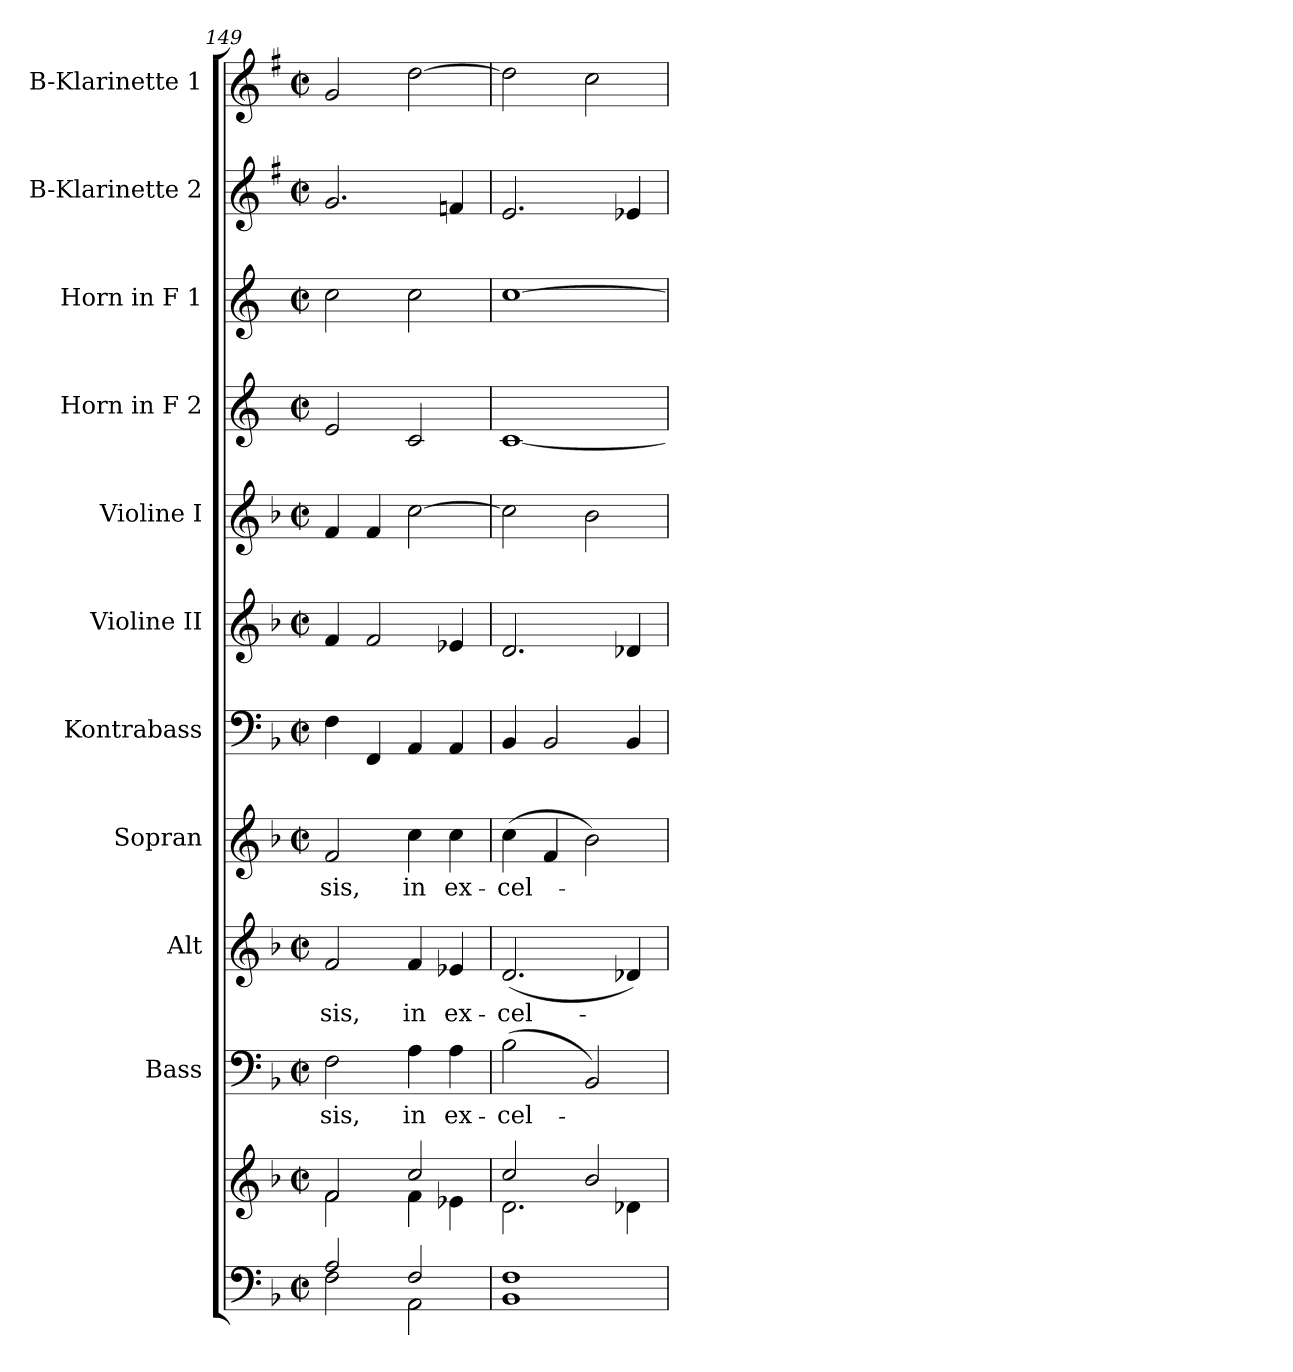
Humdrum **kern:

**kern	**kern	**kern	**text	**kern	**text	**kern	**text	**kern	**kern	**kern	**kern	**kern	**kern	**kern
*part11	*part11	*part10	*part10	*part9	*part9	*part8	*part8	*part7	*part6	*part5	*part4	*part3	*part2	*part1
*staff12	*staff11	*staff10	*staff10	*staff9	*staff9	*staff8	*staff8	*staff7	*staff6	*staff5	*staff4	*staff3	*staff2	*staff1
*	*	*I"Bass	*	*I"Alt	*	*I"Sopran	*	*I"Kontrabass	*I"Violine II	*I"Violine I	*I"Horn in F 2	*I"Horn in F 1	*I"B-Klarinette 2	*I"B-Klarinette 1
*	*	*I'B.	*	*I'A.	*	*I'S.	*	*I'Kb.	*I'Vl. II	*I'Vl. I	*	*	*I'B Kl. 2	*I'B Kl. 1
*clefF4	*clefG2	*clefF4	*	*clefG2	*	*clefG2	*	*clefF4	*clefG2	*clefG2	*clefG2	*clefG2	*clefG2	*clefG2
*	*	*	*	*	*	*	*	*ITrd7c12	*	*	*ITrd4c7	*ITrd4c7	*ITrd1c2	*ITrd1c2
*k[b-]	*k[b-]	*k[b-]	*	*k[b-]	*	*k[b-]	*	*k[b-]	*k[b-]	*k[b-]	*k[b-]	*k[b-]	*k[b-]	*k[b-]
*F:	*F:	*F:	*	*F:	*	*F:	*	*F:	*F:	*F:	*F:	*F:	*F:	*F:
*M2/2	*M2/2	*M2/2	*	*M2/2	*	*M2/2	*	*M2/2	*M2/2	*M2/2	*M2/2	*M2/2	*M2/2	*M2/2
*met(c|)	*met(c|)	*met(c|)	*	*met(c|)	*	*met(c|)	*	*met(c|)	*met(c|)	*met(c|)	*met(c|)	*met(c|)	*met(c|)	*met(c|)
=149	=149	=149	=149	=149	=149	=149	=149	=149	=149	=149	=149	=149	=149	=149
*^	*^	*	*	*	*	*	*	*	*	*	*	*	*	*
!	!	!	!	!	!LO:LY:b	!	!LO:LY:b	!	!LO:LY:b	!	!	!	!	!	!	!
2A/	2F\	2f/	2f\	2F\	-sis,	2f/	-sis,	2f/	-sis,	4FF\	4f/	4f/	2A/	2f\	2.f/	2f/
.	.	.	.	.	.	.	.	.	.	4FFF/	2f/	4f/	.	.	.	.
!	!	!	!	!	!LO:LY:b	!	!LO:LY:b	!	!LO:LY:b	!	!	!	!	!	!	!
2F/	2AA\	2cc/	4f\	4A\	in	4f/	in	4cc\	in	4AAA/	.	[2cc\	2F/	2f\	.	[2cc\
!	!	!	!	!	!LO:LY:b	!	!LO:LY:b	!	!LO:LY:b	!	!	!	!	!	!	!
.	.	.	4e-X\	4A\	ex-	4e-X/	ex-	4cc\	ex-	4AAA/	4e-X/	.	.	.	4e-X/	.
=150	=150	=150	=150	=150	=150	=150	=150	=150	=150	=150	=150	=150	=150	=150	=150	=150
!	!	!	!	!	!LO:LY:b	!	!LO:LY:b	!	!LO:LY:b	!	!	!	!	!	!	!
1F	1BB-	2cc/	2.d\	(>2B-\	-cel-	(<2.d/	-cel-	(>4cc\	-cel-	4BBB-/	2.d/	2cc\]	[1F	[1f	2.d/	2cc\]
.	.	.	.	.	.	.	.	4f/	.	2BBB-/	.	.	.	.	.	.
.	.	2b-/	.	2BB-/)	.	.	.	2b-\)	.	.	.	2b-\	.	.	.	2b-\
.	.	.	4d-X\	.	.	4d-X/)	.	.	.	4BBB-/	4d-X/	.	.	.	4d-X/	.
*v	*v	*	*	*	*	*	*	*	*	*	*	*	*	*	*	*
*	*v	*v	*	*	*	*	*	*	*	*	*	*	*	*	*
=	=	=	=	=	=	=	=	=	=	=	=	=	=	=
*-	*-	*-	*-	*-	*-	*-	*-	*-	*-	*-	*-	*-	*-	*-
